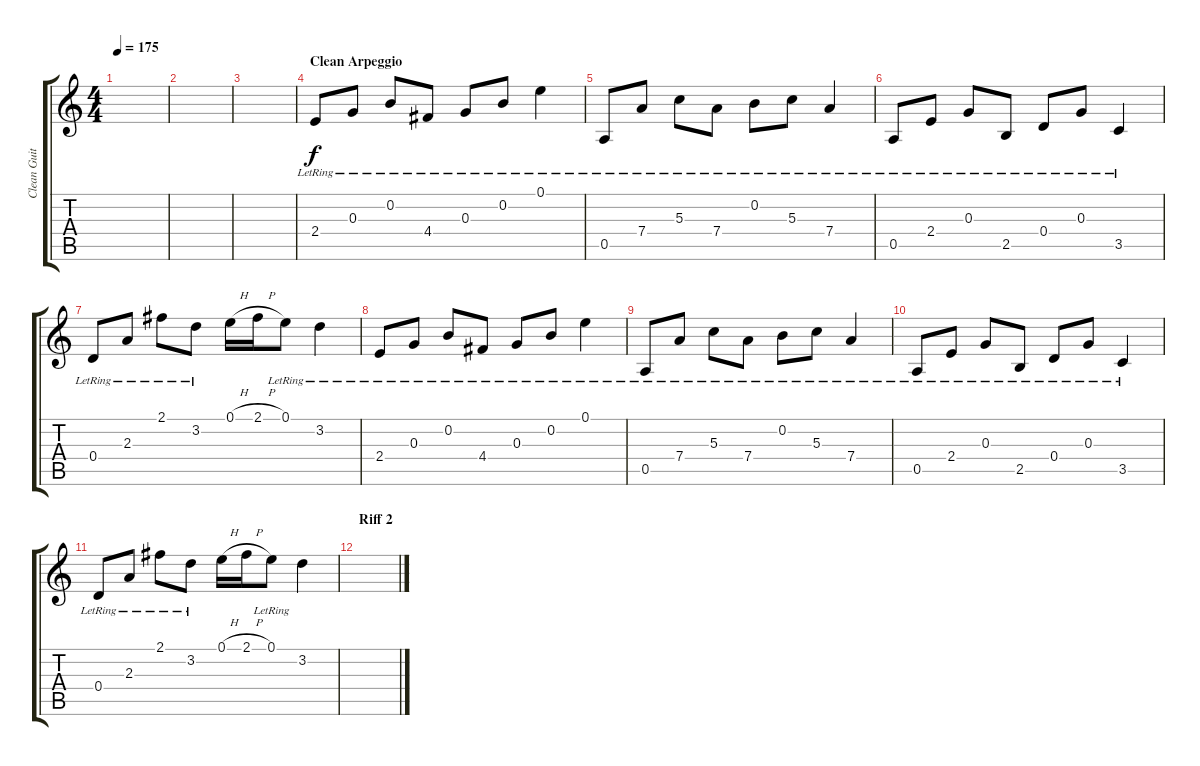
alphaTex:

\track ("Clean Guitar" "Clean Guit") {instrument acousticguitarsteel}
\staff {score tabs}
\tuning (E4 B3 G3 D3 A2 E2) {hide}
\ts (4 4)
\tempo 175
\clef g2
\ks c
|
|
|
\section ("" "Clean Arpeggio")
2.4{lr}.8 0.3{lr}.8 0.2{lr}.8 4.4{lr}.8 0.3{lr}.8 0.2{lr}.8 0.1{lr}.4 |
0.5{lr}.8 7.4{lr}.8 5.3{lr}.8 7.4{lr}.8 0.2{lr}.8 5.3{lr}.8 7.4{lr}.4 |
0.5{lr}.8 2.4{lr}.8 0.3{lr}.8 2.5{lr}.8 0.4{lr}.8 0.3{lr}.8 3.5{lr}.4 |
0.4{lr}.8 2.3{lr}.8 2.1{lr}.8 3.2{lr}.8 0.1{h}.16 2.1{h}.16 0.1{lr}.8 3.2{lr}.4 |
2.4{lr}.8 0.3{lr}.8 0.2{lr}.8 4.4{lr}.8 0.3{lr}.8 0.2{lr}.8 0.1{lr}.4 |
0.5{lr}.8 7.4{lr}.8 5.3{lr}.8 7.4{lr}.8 0.2{lr}.8 5.3{lr}.8 7.4{lr}.4 |
0.5{lr}.8 2.4{lr}.8 0.3{lr}.8 2.5{lr}.8 0.4{lr}.8 0.3{lr}.8 3.5{lr}.4 |
0.4{lr}.8 2.3{lr}.8 2.1{lr}.8 3.2{lr}.8 0.1{h}.16 2.1{h}.16 0.1{lr}.8 3.2.4 |
\section ("" "Riff 2")
